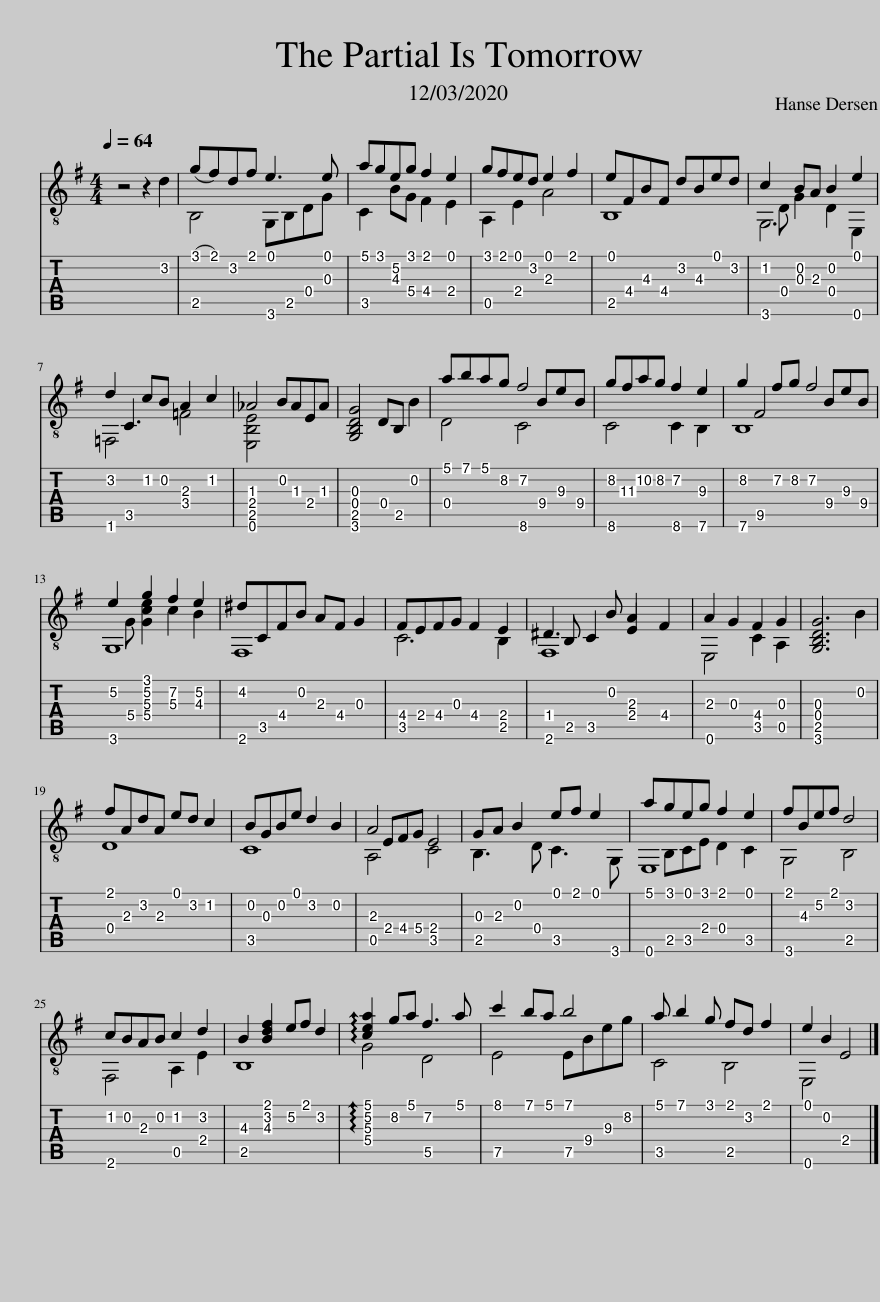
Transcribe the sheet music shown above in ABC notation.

X:1
%%score { ( 1 3 5 ) | ( 2 4 6 ) }
L:1/8
M:4/4
I:linebreak $
K:G
V:1 treble-8
V:3 treble-8
V:5 treble-8
V:2 tab stafflines=6 strings="E2,A2,D3,G3,B3,E4 nostems "
V:4 tab stafflines=6 strings="E2,A2,D3,G3,B3,E4 nostems "
V:6 tab stafflines=6 strings="E2,A2,D3,G3,B3,E4 nostems "
V:1
 z4 z2[Q:1/4=64] d2 | (gf)df e3 e | ageg f2 e2 | gfed e2 f2 | eFBF dBed | %5
 c2 BA B2 e2 |$ d2 cB A2 c2 | _A4 BAEA | [G,B,DG]4 DB, B2 | abag f4 | %10
 gfag f2 e2 | g2 fg f4 |$ e2 g2 f2 e2 | ^dCFB AF G2 | FEFG F2 E2 | %15
 ^D3 B A2 F2 | A2 G2 F2 G2 | [G,B,DG]6 B2 |$ fAdA ed c2 | BGBe d2 B2 | %20
 A4 E4 | GA B2 ef e2 | ageg f2 e2 | fBef d4 |$ cBAB c2 d2 | %25
 B2 [Bdf]2 ef d2 | !arpeggio![cea]2 ga f3 a | c'2 ba b4 | a b2 g fd f2 | e2 B2 E4 |] %30
V:2
 x4 x2 !2!D2 | (!1!G !1!F) !2!D !1!F !1!E3 !1!E | !1!A !1!G !2!E !1!G !1!F2 !1!E2 | !1!G !1!F !1!E !2!D !1!E2 !1!F2 | !1!E !4!F, !3!B, !4!F, !2!D !3!B, !1!E !2!D | %5
 !2!C2 !2!B, !3!A, !2!B,2 !1!E2 |$ !2!D2 !2!C !2!B, !3!A,2 !2!C2 | !3!_A,4 !2!B, !3!A, !4!E, !3!A, | [!6!G,,!5!B,,!4!D,!3!G,]4 !4!D, !5!B,, !2!B,2 | !1!A !1!B !1!A !2!G !2!F4 | %10
 !2!G !3!F !2!A !2!G !2!F2 !3!E2 | !2!G2 !2!F !2!G !2!F4 |$ !2!E2 !1!G2 !2!F2 !2!E2 | !2!^D !5!C, !4!F, !2!B, !3!A, !4!F, !3!G,2 | !4!F, !4!E, !4!F, !3!G, !4!F,2 !4!E,2 | %15
 !4!^D,3 !2!B, !3!A,2 !4!F,2 | !3!A,2 !3!G,2 !4!F,2 !3!G,2 | [!6!G,,!5!B,,!4!D,!3!G,]6 !2!B,2 |$ !1!F !3!A, !2!D !3!A, !1!E !2!D !2!C2 | !2!B, !3!G, !2!B, !1!E !2!D2 !2!B,2 | %20
 !3!A,4 !4!E,4 | !3!G, !3!A, !2!B,2 !1!E !1!F !1!E2 | !1!A !1!G !1!E !1!G !1!F2 !1!E2 | !1!F !3!B, !2!E !1!F !2!D4 |$ !2!C !2!B, !3!A, !2!B, !2!C2 !2!D2 | %25
 !3!B,2 [!3!B,!2!D!1!F]2 !2!E !1!F !2!D2 | !arpeggio![!3!C!2!E!1!A]2 !2!G !1!A !2!F3 !1!A | !1!c2 !1!B !1!A !1!B4 | !1!A !1!B2 !1!G !1!F !2!D !1!F2 | !1!E2 !2!B,2 !4!E,4 |] %30
V:3
 x8 | B,4 G,B,DG | C2 BG F2 E2 | A,2 E2 A4 | B,8 | %5
 G,6 E,2 |$ =F,4 =F4 | [E,B,E]4 x4 | x8 | D4 C4 | %10
 C4 C2 B,2 | B,8 |$ G,8 | F,8 | C6 B,2 | %15
 F,8 | E,4 C2 A,2 | x8 |$ D8 | C8 | %20
 A,4 C4 | B,3 D C3 G, | E,8 | G,4 B,4 |$ F,4 A,2 E2 | %25
 B,8 | G4 D4 | E4 EBeg | C4 B,4 | E,4 x4 |] %30
V:4
 x8 | !5!B,,4 !6!G,, !5!B,, !4!D, !3!G, | !5!C,2 !3!B, !4!G, !4!F,2 !4!E,2 | !5!A,,2 !4!E,2 !3!A,4 | !5!B,,8 | %5
 !6!G,,6 !6!E,,2 |$ !6!=F,,4 !4!=F,4 | [!6!E,,!5!B,,!4!E,]4 x4 | x8 | !4!D,4 !6!C,4 | %10
 !6!C,4 !6!C,2 !6!B,,2 | !6!B,,8 |$ !6!G,,8 | !6!F,,8 | !5!C,6 !5!B,,2 | %15
 !6!F,,8 | !6!E,,4 !5!C,2 !5!A,,2 | x8 |$ !4!D,8 | !5!C,8 | %20
 !5!A,,4 !5!C,4 | !5!B,,3 !4!D, !5!C,3 !6!G,, | !6!E,,8 | !6!G,,4 !5!B,,4 |$ !6!F,,4 !5!A,,2 !4!E,2 | %25
 !5!B,,8 | !4!G,4 !5!D,4 | !5!E,4 !5!E, !4!B, !3!E !2!G | !5!C,4 !5!B,,4 | !6!E,,4 x4 |] %30
V:5
 x8 | x8 | x8 | x8 | x8 | %5
 x D G2 D2 x2 |$ x C3 x4 | x8 | x8 | x5 BeB | %10
 x8 | x F4 BeB |$ x G [Gce]2 c2 B2 | x8 | x8 | %15
 x B, C2 E2 x2 | x8 | x8 |$ x8 | x8 | %20
 x EFG x4 | x8 | x B,CE D2 C2 | x8 |$ x8 | %25
 x8 | x8 | x8 | x8 | x8 |] %30
V:6
 x8 | x8 | x8 | x8 | x8 | %5
 x !4!D, !3!G,2 !4!D,2 x2 |$ x !5!C,3 x4 | x8 | x8 | x5 !4!B, !3!E !4!B, | %10
 x8 | x !5!F,4 !4!B, !3!E !4!B, |$ x !4!G, [!4!G,!3!C!2!E]2 !3!C2 !3!B,2 | x8 | x8 | %15
 x !5!B,, !5!C,2 !4!E,2 x2 | x8 | x8 |$ x8 | x8 | %20
 x !4!E, !4!F, !4!G, x4 | x8 | x !5!B,, !5!C, !4!E, !4!D,2 !5!C,2 | x8 |$ x8 | %25
 x8 | x8 | x8 | x8 | x8 |] %30
